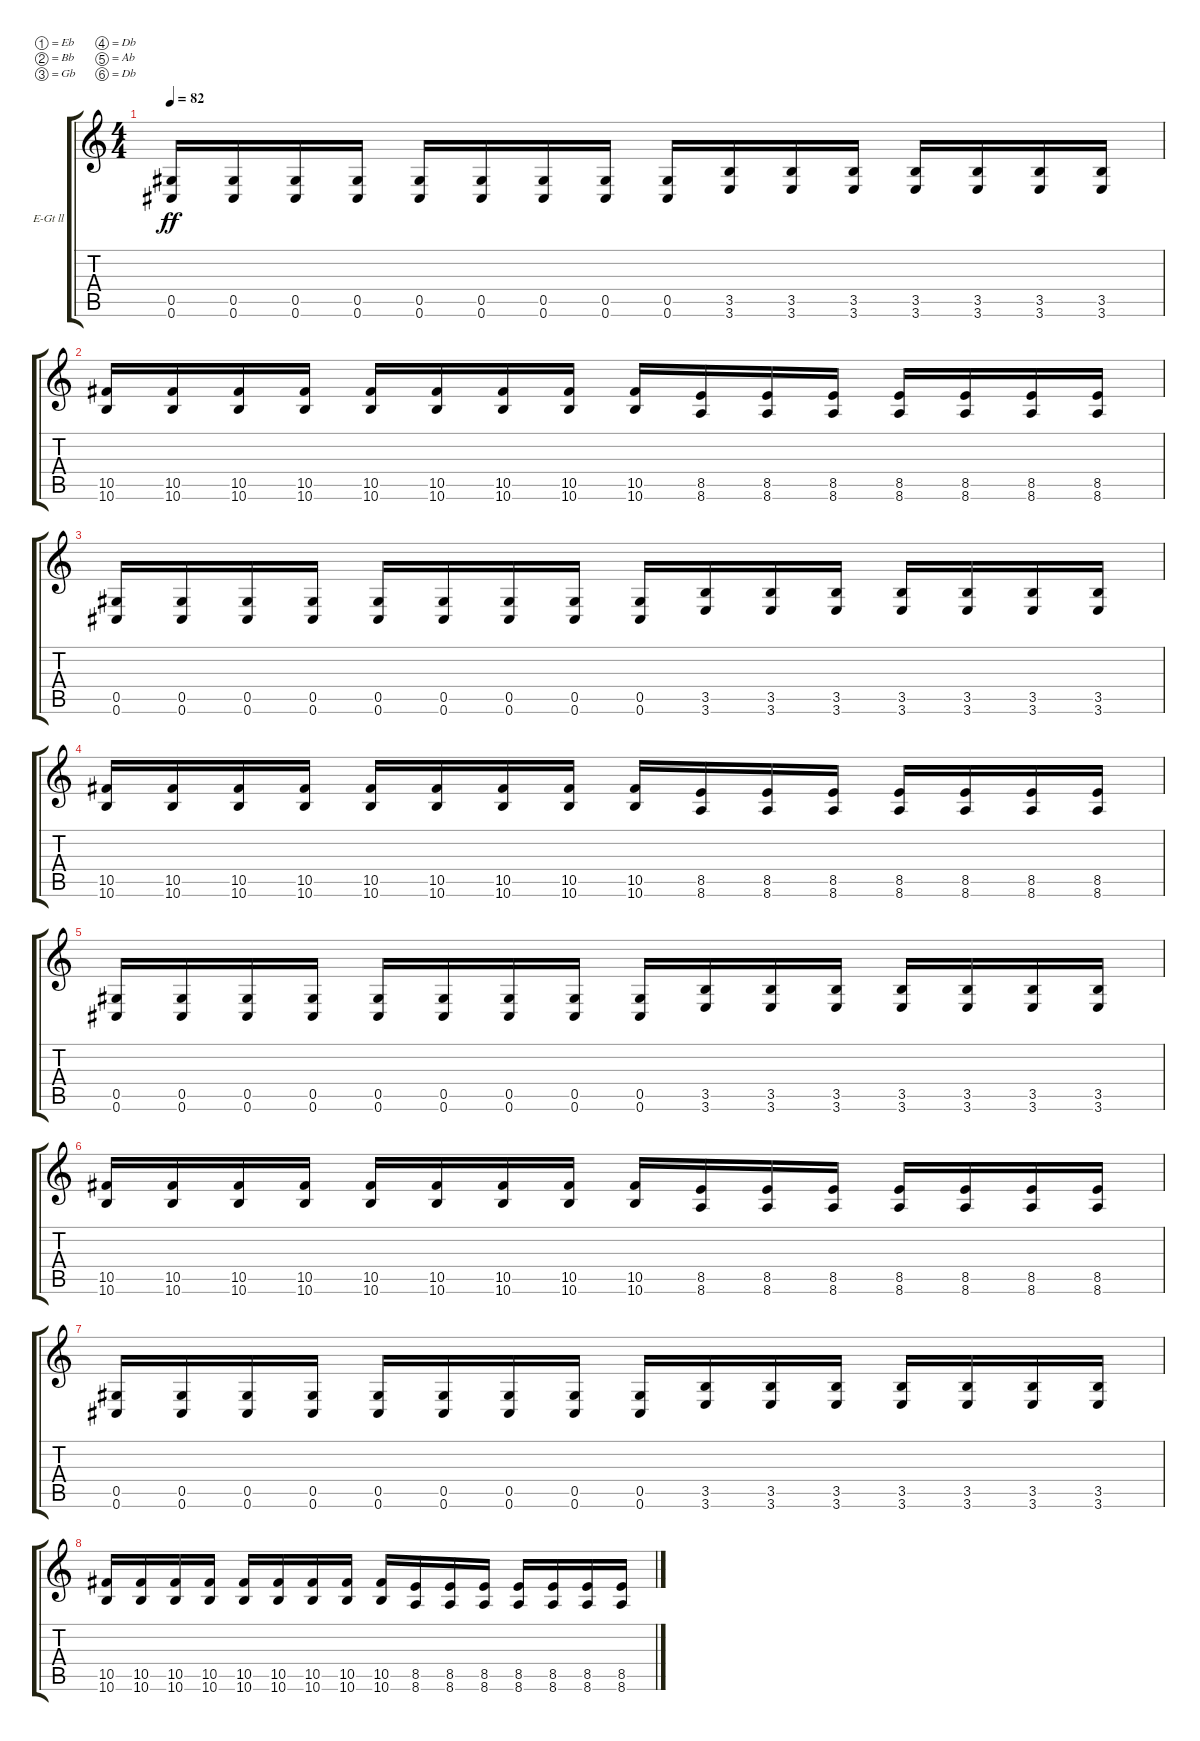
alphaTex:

\defaultSystemsLayout 4
\bracketExtendMode groupsimilarinstruments
\firstSystemTrackNameOrientation horizontal
\otherSystemsTrackNameOrientation horizontal
\track ("Guitar ll" "E-Gt ll") {instrument overdrivenguitar}
\staff {score tabs}
\tuning (Eb4 Bb3 Gb3 Db3 Ab2 Db2)
\ts (4 4)
\tempo 82
\clef g2
\ks c
(0.6 0.5).16{dy ff} (0.6 0.5).16 (0.6 0.5).16 (0.6 0.5).16 (0.6 0.5).16 (0.6 0.5).16 (0.6 0.5).16 (0.6 0.5).16 (0.6 0.5).16 (3.6 3.5).16 (3.6 3.5).16 (3.6 3.5).16 (3.6 3.5).16 (3.6 3.5).16 (3.6 3.5).16 (3.6 3.5).16 |
(10.6 10.5).16 (10.6 10.5).16 (10.6 10.5).16 (10.6 10.5).16 (10.6 10.5).16 (10.6 10.5).16 (10.6 10.5).16 (10.6 10.5).16 (10.6 10.5).16 (8.6 8.5).16 (8.6 8.5).16 (8.6 8.5).16 (8.6 8.5).16 (8.6 8.5).16 (8.6 8.5).16 (8.6 8.5).16 |
(0.6 0.5).16 (0.6 0.5).16 (0.6 0.5).16 (0.6 0.5).16 (0.6 0.5).16 (0.6 0.5).16 (0.6 0.5).16 (0.6 0.5).16 (0.6 0.5).16 (3.6 3.5).16 (3.6 3.5).16 (3.6 3.5).16 (3.6 3.5).16 (3.6 3.5).16 (3.6 3.5).16 (3.6 3.5).16 |
(10.6 10.5).16 (10.6 10.5).16 (10.6 10.5).16 (10.6 10.5).16 (10.6 10.5).16 (10.6 10.5).16 (10.6 10.5).16 (10.6 10.5).16 (10.6 10.5).16 (8.6 8.5).16 (8.6 8.5).16 (8.6 8.5).16 (8.6 8.5).16 (8.6 8.5).16 (8.6 8.5).16 (8.6 8.5).16 |
(0.6 0.5).16 (0.6 0.5).16 (0.6 0.5).16 (0.6 0.5).16 (0.6 0.5).16 (0.6 0.5).16 (0.6 0.5).16 (0.6 0.5).16 (0.6 0.5).16 (3.6 3.5).16 (3.6 3.5).16 (3.6 3.5).16 (3.6 3.5).16 (3.6 3.5).16 (3.6 3.5).16 (3.6 3.5).16 |
(10.6 10.5).16 (10.6 10.5).16 (10.6 10.5).16 (10.6 10.5).16 (10.6 10.5).16 (10.6 10.5).16 (10.6 10.5).16 (10.6 10.5).16 (10.6 10.5).16 (8.6 8.5).16 (8.6 8.5).16 (8.6 8.5).16 (8.6 8.5).16 (8.6 8.5).16 (8.6 8.5).16 (8.6 8.5).16 |
(0.6 0.5).16 (0.6 0.5).16 (0.6 0.5).16 (0.6 0.5).16 (0.6 0.5).16 (0.6 0.5).16 (0.6 0.5).16 (0.6 0.5).16 (0.6 0.5).16 (3.6 3.5).16 (3.6 3.5).16 (3.6 3.5).16 (3.6 3.5).16 (3.6 3.5).16 (3.6 3.5).16 (3.6 3.5).16 |
(10.6 10.5).16 (10.6 10.5).16 (10.6 10.5).16 (10.6 10.5).16 (10.6 10.5).16 (10.6 10.5).16 (10.6 10.5).16 (10.6 10.5).16 (10.6 10.5).16 (8.6 8.5).16 (8.6 8.5).16 (8.6 8.5).16 (8.6 8.5).16 (8.6 8.5).16 (8.6 8.5).16 (8.6 8.5).16
